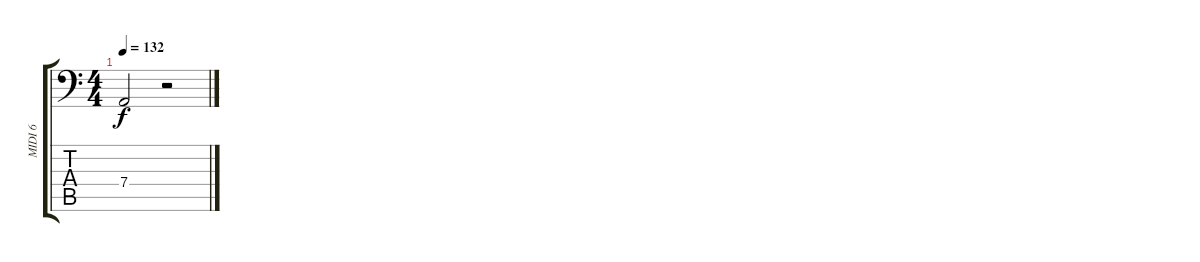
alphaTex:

\track ("MIDI 6" "MIDI 6") {solo instrument stringensemble1}
\staff {score tabs}
\tuning (E3 B2 G2 D2 A1 E1) {hide}
\ts (4 4)
\tempo 132
\clef f4
\ks c
7.4{t}.2{dy f} r.2
